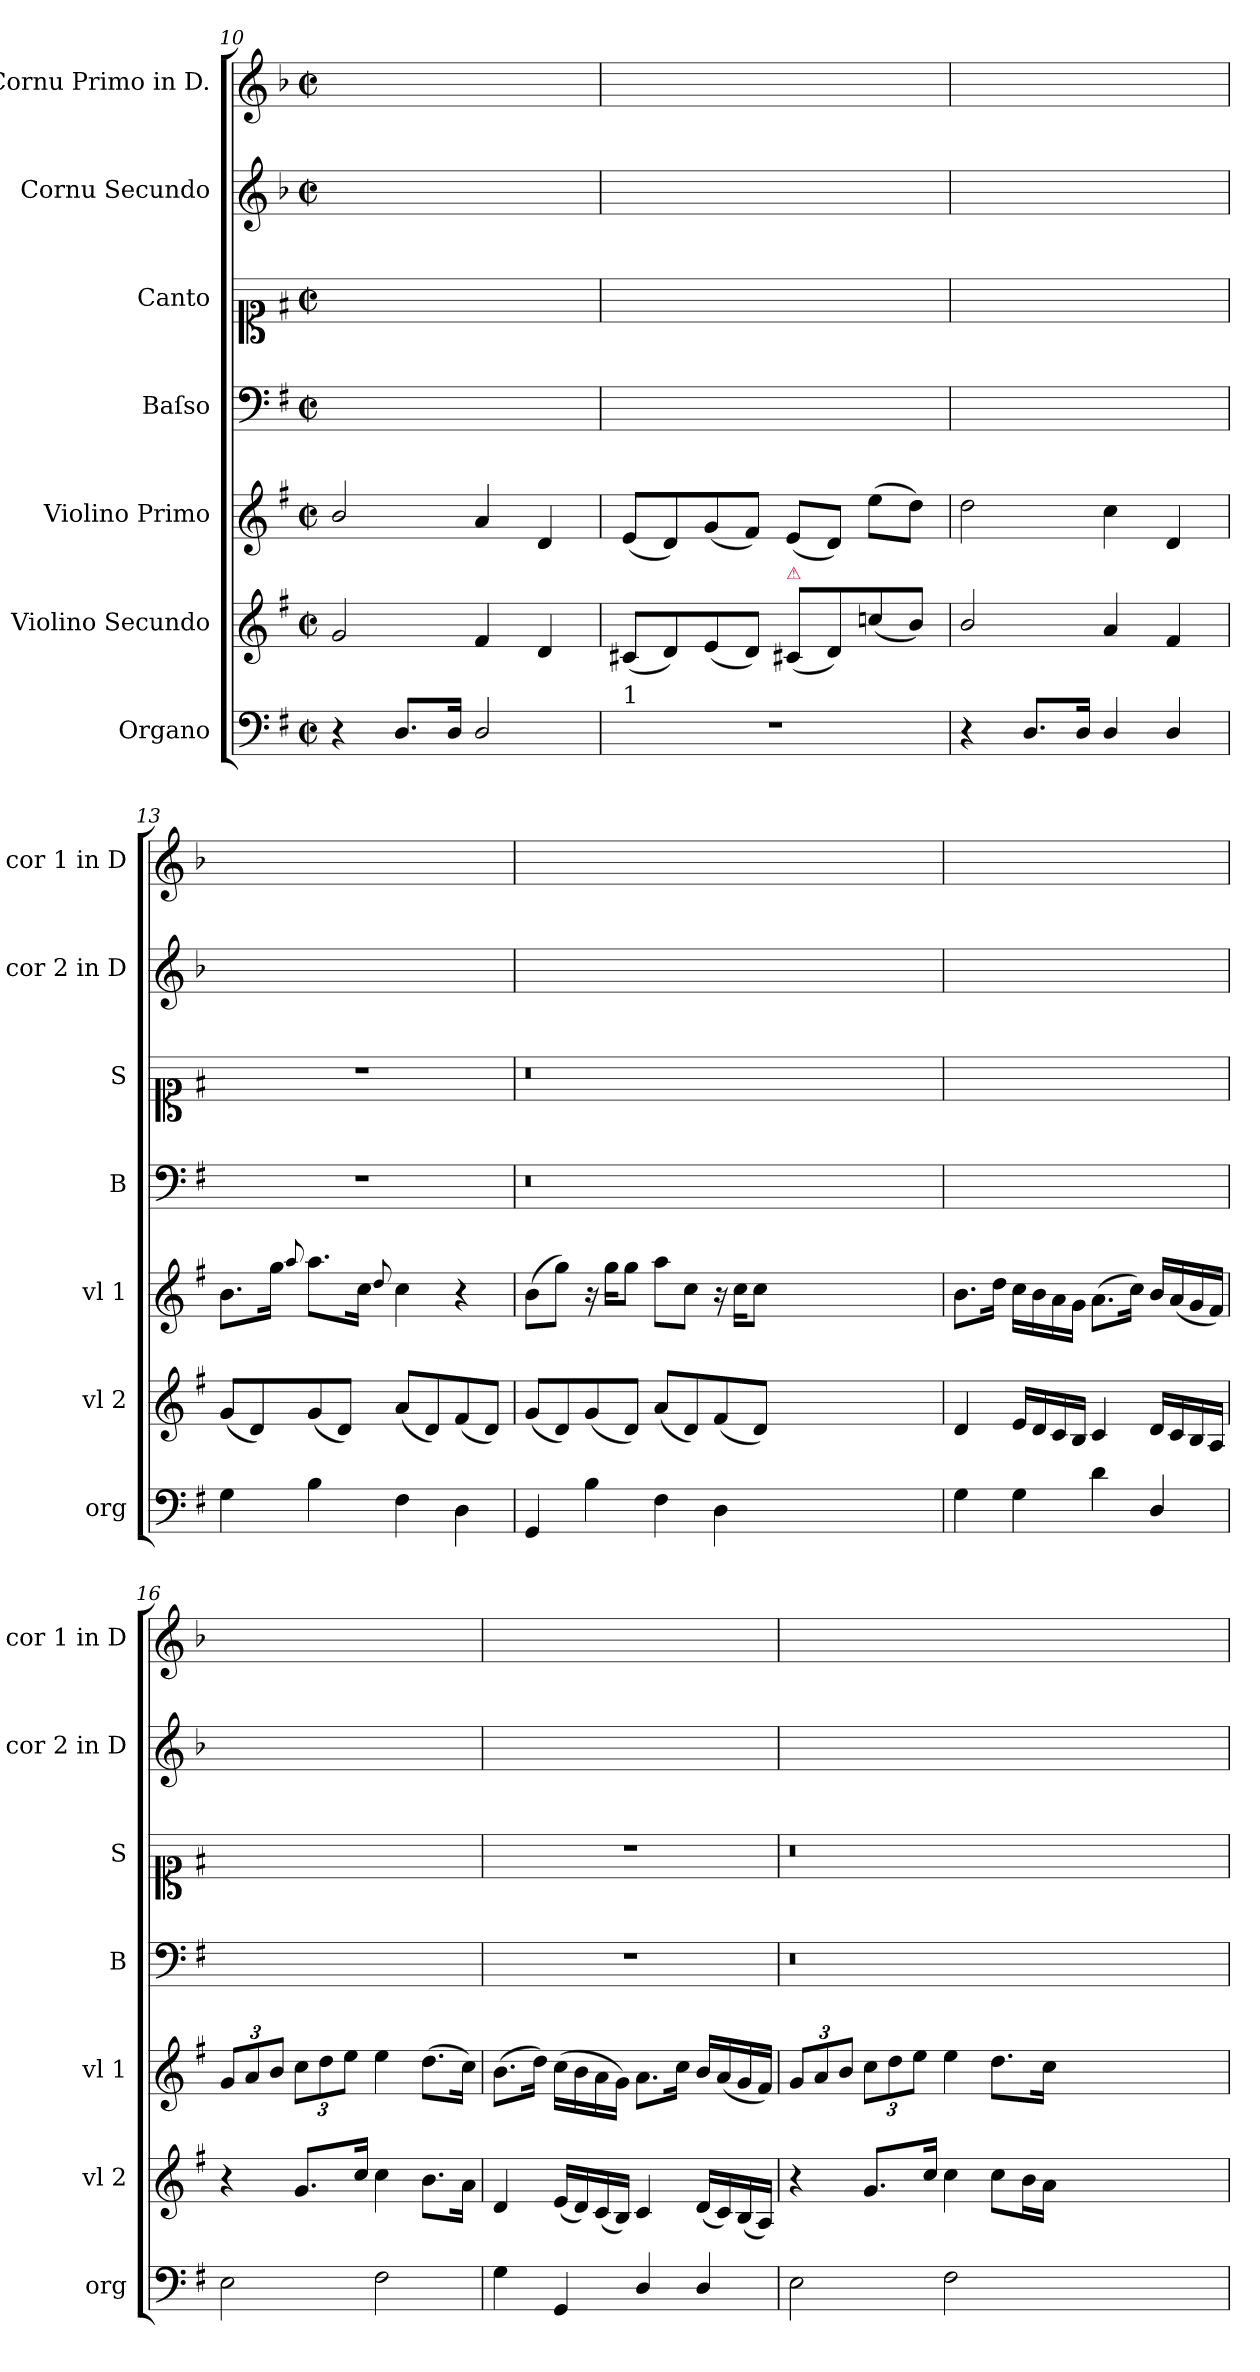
**kern	**kern	**kern	**kern	**kern	**kern	**kern
*part7	*part6	*part5	*part4	*part3	*part2	*part1
*staff7	*staff6	*staff5	*staff4	*staff3	*staff2	*staff1
*I"Organo	*I"Violino Secundo	*I"Violino Primo	*I"Baſso	*I"Canto	*I"Cornu Secundo	*I"Cornu Primo in D.
*I'org	*I'vl 2	*I'vl 1	*I'B	*I'S	*I'cor 2 in D	*I'cor 1 in D
*clefF4	*clefG2	*clefG2	*clefF4	*clefC1	*clefG2	*clefG2
*	*	*	*	*	*ITrd6c10	*ITrd6c10
*k[f#]	*k[f#]	*k[f#]	*k[f#]	*k[f#]	*k[f#]	*k[f#]
*G:	*G:	*G:	*G:	*G:	*G:	*G:
*M2/2	*M2/2	*M2/2	*M2/2	*M2/2	*M2/2	*M2/2
*met(c|)	*met(c|)	*met(c|)	*met(c|)	*met(c|)	*met(c|)	*met(c|)
=10	=10	=10	=10	=10	=10	=10
4r	2g/	2b/	1ryy	1ryy	1ryy	1ryy
8.D/L	.	.	.	.	.	.
16D/Jk	.	.	.	.	.	.
2D/	4f#/	4a/	.	.	.	.
.	4d/	4d/	.	.	.	.
=11	=11	=11	=11	=11	=11	=11
!LO:TX:a:t=1	!	!	!	!	!	!
1r	(8c#X/L	(8e/L	1ryy	1ryy	1ryy	1ryy
.	8d/)	8d/)	.	.	.	.
.	(8e/	(8g/	.	.	.	.
.	8d/J)	8f#/J)	.	.	.	.
!	!LO:TX:a:color=crimson:t=⚠	!	!	!	!	!
.	(8c#X/L	(8e/L	.	.	.	.
.	8d/)	8d/J)	.	.	.	.
.	(8ccn\	(8ee\L	.	.	.	.
.	8b\J)	8dd\J)	.	.	.	.
=12	=12	=12	=12	=12	=12	=12
4r	2b/	2dd\	1ryy	1ryy	1ryy	1ryy
8.D/L	.	.	.	.	.	.
16D/Jk	.	.	.	.	.	.
4D/	4a/	4cc\	.	.	.	.
4D/	4f#/	4d/	.	.	.	.
=13	=13	=13	=13	=13	=13	=13
4G\	(8g/L	8.b\L	1r	1r	1ryy	1ryy
.	8d/)	.	.	.	.	.
.	.	16gg\Jk	.	.	.	.
.	.	8qqaa/	.	.	.	.
4B\	(8g/	8.aa\L	.	.	.	.
.	8d/J)	.	.	.	.	.
.	.	16cc\Jk	.	.	.	.
.	.	8qqdd/	.	.	.	.
4F#\	(8a/L	4cc\	.	.	.	.
.	8d/)	.	.	.	.	.
4D\	(8f#/	4r	.	.	.	.
.	8d/J)	.	.	.	.	.
=14	=14	=14	=14	=14	=14	=14
4GG/	(8g/L	(8b\L	0.r	0.r	1ryy	1ryy
.	8d/)	8gg\J)	.	.	.	.
4B\	(8g/	16r	.	.	.	.
.	.	16gg\KL	.	.	.	.
.	8d/J)	8gg\J	.	.	.	.
4F#\	(8a/L	8aa\L	.	.	.	.
.	8d/)	8cc\J	.	.	.	.
4D\	(8f#/	16r	.	.	.	.
.	.	16cc\KL	.	.	.	.
.	8d/J)	8cc\J	.	.	.	.
0ryy	0ryy	0ryy	.	.	0ryy	0ryy
=15	=15	=15	=15	=15	=15	=15
4G\	4d/	8.b\L	1ryy	1ryy	1ryy	1ryy
.	.	16dd\Jk	.	.	.	.
4G\	16e/LL	16cc\LL	.	.	.	.
.	16d/	16b\	.	.	.	.
.	16c/	16a\	.	.	.	.
.	16B/JJ	16g\JJ	.	.	.	.
4d\	4c/	(8.a\L	.	.	.	.
.	.	16cc\Jk)	.	.	.	.
4D/	16d/LL	16b/LL	.	.	.	.
.	16c/	(16a/	.	.	.	.
.	16B/	16g/	.	.	.	.
.	16A/JJ	16f#/JJ)	.	.	.	.
=16	=16	=16	=16	=16	=16	=16
2E\	4r	12g/L	1ryy	1ryy	1ryy	1ryy
.	.	12a/	.	.	.	.
.	.	12b/J	.	.	.	.
.	8.g/L	12cc\L	.	.	.	.
.	.	12dd\	.	.	.	.
.	.	12ee\J	.	.	.	.
.	16cc/Jk	.	.	.	.	.
2F#\	4cc\	4ee\	.	.	.	.
.	8.b\L	(8.dd\L	.	.	.	.
.	16a\Jk	16cc\Jk)	.	.	.	.
=17	=17	=17	=17	=17	=17	=17
4G\	4d/	(8.b\L	1r	1r	1ryy	1ryy
.	.	16dd\Jk)	.	.	.	.
4GG/	(16e/LL	(16cc\LL	.	.	.	.
.	16d/)	16b\	.	.	.	.
.	(16c/	16a\	.	.	.	.
.	16B/JJ)	16g\JJ)	.	.	.	.
4D/	4c/	8.a\L	.	.	.	.
.	.	16cc\Jk	.	.	.	.
4D/	(16d/LL	16b/LL	.	.	.	.
.	16c/)	(16a/	.	.	.	.
.	(16B/	16g/	.	.	.	.
.	16A/JJ)	16f#/JJ)	.	.	.	.
=18	=18	=18	=18	=18	=18	=18
2E\	4r	12g/L	0.r	0.r	1ryy	1ryy
.	.	12a/	.	.	.	.
.	.	12b/J	.	.	.	.
.	8.g/L	12cc\L	.	.	.	.
.	.	12dd\	.	.	.	.
.	.	12ee\J	.	.	.	.
.	16cc/Jk	.	.	.	.	.
2F#\	4cc\	4ee\	.	.	.	.
.	8cc\L	8.dd\L	.	.	.	.
.	16b\L	.	.	.	.	.
.	16a\JJ	16cc\Jk	.	.	.	.
0ryy	0ryy	0ryy	.	.	0ryy	0ryy
=	=	=	=	=	=	=
*-	*-	*-	*-	*-	*-	*-
